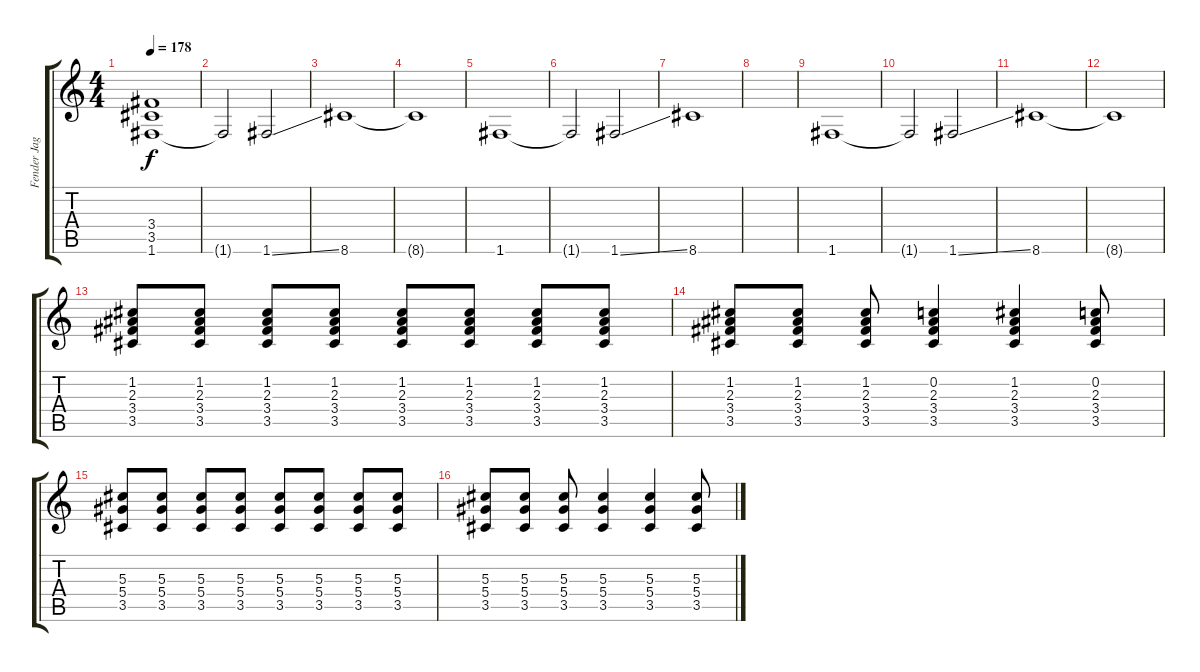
\track ("Fender Jaguar 1" "Fender Jag") {instrument overdrivenguitar}
\staff {score tabs}
\tuning (C4 C4 Ab3 Eb3 Bb2 F2) {hide}
\ts (4 4)
\tempo 178
\clef g2
\ks c
(3.4 3.5 1.6).1{dy f} |
1.6{t}.2 1.6{ss}.2 |
8.6.1 |
8.6{t}.1 |
1.6.1 |
1.6{t}.2 1.6{ss}.2 |
8.6.1 |
|
1.6.1 |
1.6{t}.2 1.6{ss}.2 |
8.6.1 |
8.6{t}.1 |
(1.2 2.3 3.4 3.5).8 (1.2 2.3 3.4 3.5).8 (1.2 2.3 3.4 3.5).8 (1.2 2.3 3.4 3.5).8 (1.2 2.3 3.4 3.5).8 (1.2 2.3 3.4 3.5).8 (1.2 2.3 3.4 3.5).8 (1.2 2.3 3.4 3.5).8 |
(1.2 2.3 3.4 3.5).8 (1.2 2.3 3.4 3.5).8 (1.2 2.3 3.4 3.5).8 (0.2 2.3 3.4 3.5).4 (1.2 2.3 3.4 3.5).4 (0.2 2.3 3.4 3.5).8 |
(5.3 5.4 3.5).8 (5.3 5.4 3.5).8 (5.3 5.4 3.5).8 (5.3 5.4 3.5).8 (5.3 5.4 3.5).8 (5.3 5.4 3.5).8 (5.3 5.4 3.5).8 (5.3 5.4 3.5).8 |
(5.3 5.4 3.5).8 (5.3 5.4 3.5).8 (5.3 5.4 3.5).8 (5.3 5.4 3.5).4 (5.3 5.4 3.5).4 (5.3 5.4 3.5).8
